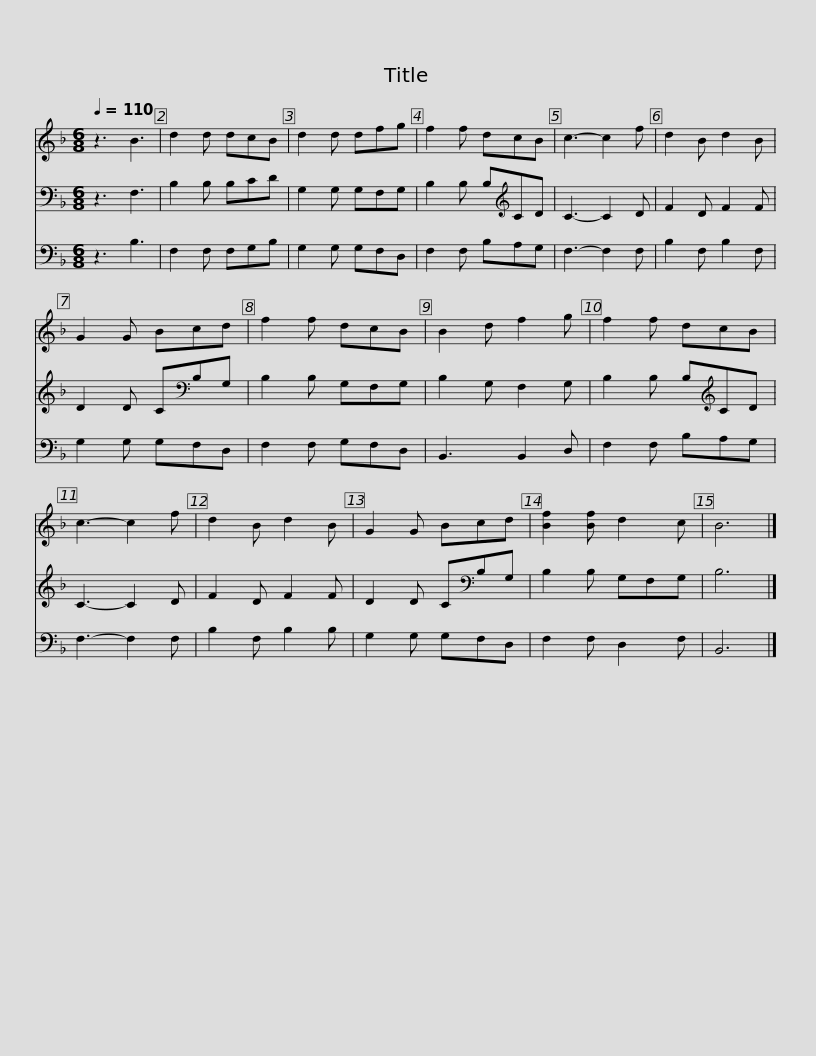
X:1
%%score 1 2 3
L:1/8
Q:1/4=110
M:6/8
I:linebreak $
K:F
V:1 treble
V:2 bass
V:3 bass
V:1
 z3 B3 | d2 d dcB | d2 d dfg | f2 f dcB | c3- c2 f | %5
 d2 B d2 B |$ G2 G Bcd | f2 f dcB | B2 d f2 g | f2 f dcB | %10
 c3- c2 f | d2 B d2 B | G2 G Bcd | [Bf]2 [Bf] d2 c |$ B6 |] %15
V:2
 z3 F,3 | B,2 B, B,CD | G,2 G, G,F,G, | B,2 B, B,[K:treble]CD | C3- C2 D | %5
 F2 D F2 F |$ D2 D C[K:bass]B,G, | B,2 B, G,F,G, | B,2 G, F,2 G, | B,2 B, B,[K:treble]CD | %10
 C3- C2 D | F2 D F2 F | D2 D C[K:bass]B,G, | B,2 B, G,F,G, |$ B,6 |] %15
V:3
 z3 B,3 | F,2 F, F,G,B, | G,2 G, G,F,D, | F,2 F, B,A,G, | F,3- F,2 F, | %5
 B,2 F, B,2 F, |$ G,2 G, G,F,D, | F,2 F, G,F,D, | B,,3 B,,2 D, | F,2 F, B,A,G, | %10
 F,3- F,2 F, | B,2 F, B,2 B, | G,2 G, G,F,D, | F,2 F, D,2 F, |$ B,,6 |] %15
